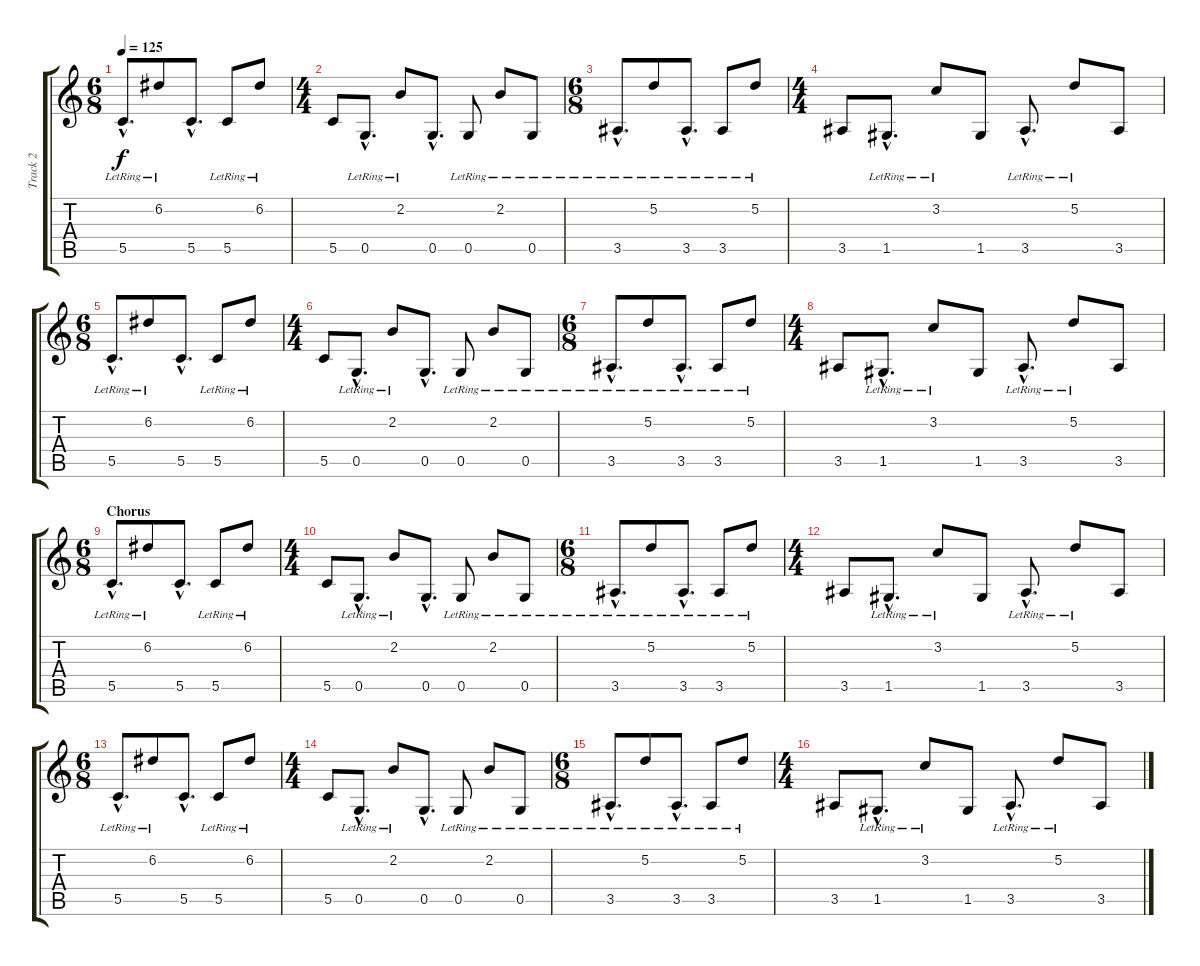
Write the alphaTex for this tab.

\track ("Track 2" "Track 2") {instrument acousticguitarsteel}
\staff {score tabs}
\tuning (D4 A3 F3 C3 G2 C2) {hide}
\ts (6 8)
\tempo 125
\clef g2
\ks c
5.5{hac lr}.8{d dy f} 6.2{lr}.8 5.5{hac}.8{d} 5.5{lr}.8 6.2{lr}.8 |
\ts (4 4)
5.5.8 0.5{hac lr}.8{d} 2.2{lr}.8 0.5{hac}.8{d} 0.5{lr}.8 2.2{lr}.8 0.5{lr}.8 |
\ts (6 8)
3.5{hac lr}.8{d} 5.2{lr}.8 3.5{hac lr}.8{d} 3.5{lr}.8 5.2{lr}.8 |
\ts (4 4)
3.5.8 1.5{hac lr}.8{d} 3.2{lr}.8 1.5.8 3.5{hac lr}.8{d} 5.2{lr}.8 3.5.8 |
\ts (6 8)
5.5{hac lr}.8{d} 6.2{lr}.8 5.5{hac}.8{d} 5.5{lr}.8 6.2{lr}.8 |
\ts (4 4)
5.5.8 0.5{hac lr}.8{d} 2.2{lr}.8 0.5{hac}.8{d} 0.5{lr}.8 2.2{lr}.8 0.5{lr}.8 |
\ts (6 8)
3.5{hac lr}.8{d} 5.2{lr}.8 3.5{hac lr}.8{d} 3.5{lr}.8 5.2{lr}.8 |
\ts (4 4)
3.5.8 1.5{hac lr}.8{d} 3.2{lr}.8 1.5.8 3.5{hac lr}.8{d} 5.2{lr}.8 3.5.8 |
\ts (6 8)
\section ("" "Chorus")
5.5{hac lr}.8{d} 6.2{lr}.8 5.5{hac}.8{d} 5.5{lr}.8 6.2{lr}.8 |
\ts (4 4)
5.5.8 0.5{hac lr}.8{d} 2.2{lr}.8 0.5{hac}.8{d} 0.5{lr}.8 2.2{lr}.8 0.5{lr}.8 |
\ts (6 8)
3.5{hac lr}.8{d} 5.2{lr}.8 3.5{hac lr}.8{d} 3.5{lr}.8 5.2{lr}.8 |
\ts (4 4)
3.5.8 1.5{hac lr}.8{d} 3.2{lr}.8 1.5.8 3.5{hac lr}.8{d} 5.2{lr}.8 3.5.8 |
\ts (6 8)
5.5{hac lr}.8{d} 6.2{lr}.8 5.5{hac}.8{d} 5.5{lr}.8 6.2{lr}.8 |
\ts (4 4)
5.5.8 0.5{hac lr}.8{d} 2.2{lr}.8 0.5{hac}.8{d} 0.5{lr}.8 2.2{lr}.8 0.5{lr}.8 |
\ts (6 8)
3.5{hac lr}.8{d} 5.2{lr}.8 3.5{hac lr}.8{d} 3.5{lr}.8 5.2{lr}.8 |
\ts (4 4)
3.5.8 1.5{hac lr}.8{d} 3.2{lr}.8 1.5.8 3.5{hac lr}.8{d} 5.2{lr}.8 3.5.8
